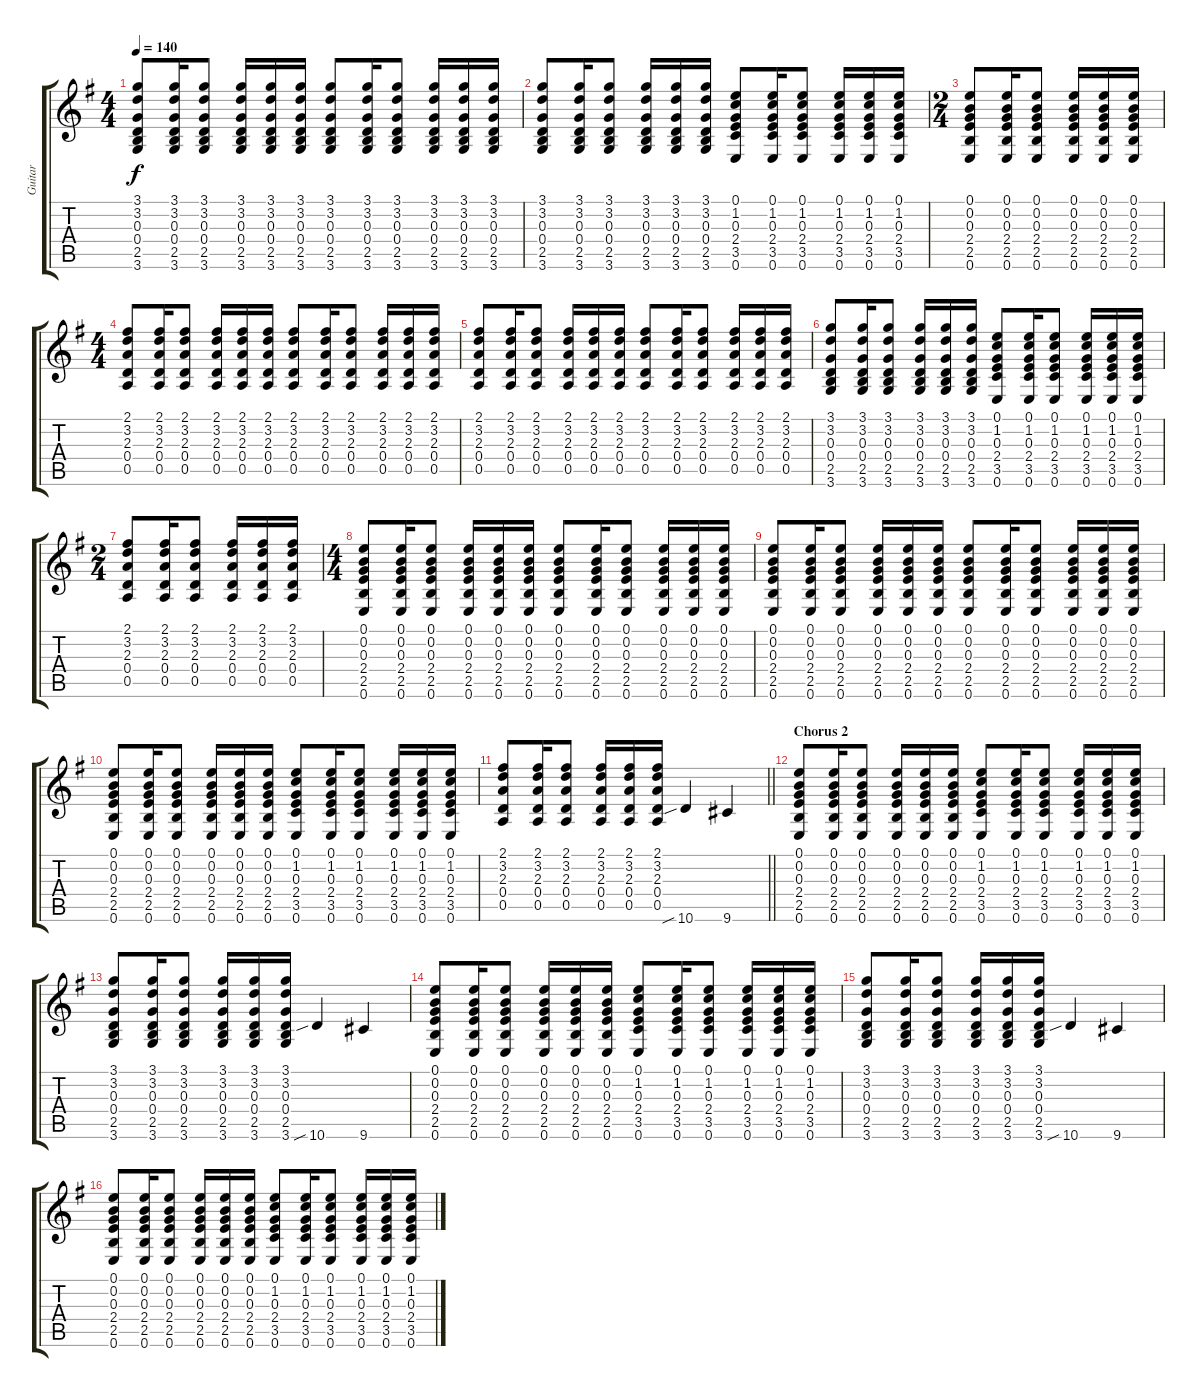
\track ("Guitar" "Guitar") {instrument distortionguitar}
\staff {score tabs}
\tuning (E4 B3 G3 D3 A2 E2) {hide}
\ts (4 4)
\tempo 140
\clef g2
\ks g
(3.1 3.2 0.3 0.4 2.5 3.6).8{dy f} (3.1 3.2 0.3 0.4 2.5 3.6).16 (3.1 3.2 0.3 0.4 2.5 3.6).8 (3.1 3.2 0.3 0.4 2.5 3.6).16 (3.1 3.2 0.3 0.4 2.5 3.6).16 (3.1 3.2 0.3 0.4 2.5 3.6).16 (3.1 3.2 0.3 0.4 2.5 3.6).8 (3.1 3.2 0.3 0.4 2.5 3.6).16 (3.1 3.2 0.3 0.4 2.5 3.6).8 (3.1 3.2 0.3 0.4 2.5 3.6).16 (3.1 3.2 0.3 0.4 2.5 3.6).16 (3.1 3.2 0.3 0.4 2.5 3.6).16 |
(3.1 3.2 0.3 0.4 2.5 3.6).8 (3.1 3.2 0.3 0.4 2.5 3.6).16 (3.1 3.2 0.3 0.4 2.5 3.6).8 (3.1 3.2 0.3 0.4 2.5 3.6).16 (3.1 3.2 0.3 0.4 2.5 3.6).16 (3.1 3.2 0.3 0.4 2.5 3.6).16 (0.1 1.2 0.3 2.4 3.5 0.6).8 (0.1 1.2 0.3 2.4 3.5 0.6).16 (0.1 1.2 0.3 2.4 3.5 0.6).8 (0.1 1.2 0.3 2.4 3.5 0.6).16 (0.1 1.2 0.3 2.4 3.5 0.6).16 (0.1 1.2 0.3 2.4 3.5 0.6).16 |
\ts (2 4)
(0.1 0.2 0.3 2.4 2.5 0.6).8 (0.1 0.2 0.3 2.4 2.5 0.6).16 (0.1 0.2 0.3 2.4 2.5 0.6).8 (0.1 0.2 0.3 2.4 2.5 0.6).16 (0.1 0.2 0.3 2.4 2.5 0.6).16 (0.1 0.2 0.3 2.4 2.5 0.6).16 |
\ts (4 4)
(2.1 3.2 2.3 0.4 0.5).8 (2.1 3.2 2.3 0.4 0.5).16 (2.1 3.2 2.3 0.4 0.5).8 (2.1 3.2 2.3 0.4 0.5).16 (2.1 3.2 2.3 0.4 0.5).16 (2.1 3.2 2.3 0.4 0.5).16 (2.1 3.2 2.3 0.4 0.5).8 (2.1 3.2 2.3 0.4 0.5).16 (2.1 3.2 2.3 0.4 0.5).8 (2.1 3.2 2.3 0.4 0.5).16 (2.1 3.2 2.3 0.4 0.5).16 (2.1 3.2 2.3 0.4 0.5).16 |
(2.1 3.2 2.3 0.4 0.5).8 (2.1 3.2 2.3 0.4 0.5).16 (2.1 3.2 2.3 0.4 0.5).8 (2.1 3.2 2.3 0.4 0.5).16 (2.1 3.2 2.3 0.4 0.5).16 (2.1 3.2 2.3 0.4 0.5).16 (2.1 3.2 2.3 0.4 0.5).8 (2.1 3.2 2.3 0.4 0.5).16 (2.1 3.2 2.3 0.4 0.5).8 (2.1 3.2 2.3 0.4 0.5).16 (2.1 3.2 2.3 0.4 0.5).16 (2.1 3.2 2.3 0.4 0.5).16 |
(3.1 3.2 0.3 0.4 2.5 3.6).8 (3.1 3.2 0.3 0.4 2.5 3.6).16 (3.1 3.2 0.3 0.4 2.5 3.6).8 (3.1 3.2 0.3 0.4 2.5 3.6).16 (3.1 3.2 0.3 0.4 2.5 3.6).16 (3.1 3.2 0.3 0.4 2.5 3.6).16 (0.1 1.2 0.3 2.4 3.5 0.6).8 (0.1 1.2 0.3 2.4 3.5 0.6).16 (0.1 1.2 0.3 2.4 3.5 0.6).8 (0.1 1.2 0.3 2.4 3.5 0.6).16 (0.1 1.2 0.3 2.4 3.5 0.6).16 (0.1 1.2 0.3 2.4 3.5 0.6).16 |
\ts (2 4)
(2.1 3.2 2.3 0.4 0.5).8 (2.1 3.2 2.3 0.4 0.5).16 (2.1 3.2 2.3 0.4 0.5).8 (2.1 3.2 2.3 0.4 0.5).16 (2.1 3.2 2.3 0.4 0.5).16 (2.1 3.2 2.3 0.4 0.5).16 |
\ts (4 4)
(0.1 0.2 0.3 2.4 2.5 0.6).8 (0.1 0.2 0.3 2.4 2.5 0.6).16 (0.1 0.2 0.3 2.4 2.5 0.6).8 (0.1 0.2 0.3 2.4 2.5 0.6).16 (0.1 0.2 0.3 2.4 2.5 0.6).16 (0.1 0.2 0.3 2.4 2.5 0.6).16 (0.1 0.2 0.3 2.4 2.5 0.6).8 (0.1 0.2 0.3 2.4 2.5 0.6).16 (0.1 0.2 0.3 2.4 2.5 0.6).8 (0.1 0.2 0.3 2.4 2.5 0.6).16 (0.1 0.2 0.3 2.4 2.5 0.6).16 (0.1 0.2 0.3 2.4 2.5 0.6).16 |
(0.1 0.2 0.3 2.4 2.5 0.6).8 (0.1 0.2 0.3 2.4 2.5 0.6).16 (0.1 0.2 0.3 2.4 2.5 0.6).8 (0.1 0.2 0.3 2.4 2.5 0.6).16 (0.1 0.2 0.3 2.4 2.5 0.6).16 (0.1 0.2 0.3 2.4 2.5 0.6).16 (0.1 0.2 0.3 2.4 2.5 0.6).8 (0.1 0.2 0.3 2.4 2.5 0.6).16 (0.1 0.2 0.3 2.4 2.5 0.6).8 (0.1 0.2 0.3 2.4 2.5 0.6).16 (0.1 0.2 0.3 2.4 2.5 0.6).16 (0.1 0.2 0.3 2.4 2.5 0.6).16 |
(0.1 0.2 0.3 2.4 2.5 0.6).8 (0.1 0.2 0.3 2.4 2.5 0.6).16 (0.1 0.2 0.3 2.4 2.5 0.6).8 (0.1 0.2 0.3 2.4 2.5 0.6).16 (0.1 0.2 0.3 2.4 2.5 0.6).16 (0.1 0.2 0.3 2.4 2.5 0.6).16 (0.1 1.2 0.3 2.4 3.5 0.6).8 (0.1 1.2 0.3 2.4 3.5 0.6).16 (0.1 1.2 0.3 2.4 3.5 0.6).8 (0.1 1.2 0.3 2.4 3.5 0.6).16 (0.1 1.2 0.3 2.4 3.5 0.6).16 (0.1 1.2 0.3 2.4 3.5 0.6).16 |
\barLineRight lightlight
(2.1 3.2 2.3 0.4 0.5).8 (2.1 3.2 2.3 0.4 0.5).16 (2.1 3.2 2.3 0.4 0.5).8 (2.1 3.2 2.3 0.4 0.5).16 (2.1 3.2 2.3 0.4 0.5).16 (2.1 3.2 2.3 0.4 0.5).16 10.6{sib}.4 9.6.4 |
\section ("" "Chorus 2")
(0.1 0.2 0.3 2.4 2.5 0.6).8 (0.1 0.2 0.3 2.4 2.5 0.6).16 (0.1 0.2 0.3 2.4 2.5 0.6).8 (0.1 0.2 0.3 2.4 2.5 0.6).16 (0.1 0.2 0.3 2.4 2.5 0.6).16 (0.1 0.2 0.3 2.4 2.5 0.6).16 (0.1 1.2 0.3 2.4 3.5 0.6).8 (0.1 1.2 0.3 2.4 3.5 0.6).16 (0.1 1.2 0.3 2.4 3.5 0.6).8 (0.1 1.2 0.3 2.4 3.5 0.6).16 (0.1 1.2 0.3 2.4 3.5 0.6).16 (0.1 1.2 0.3 2.4 3.5 0.6).16 |
(3.1 3.2 0.3 0.4 2.5 3.6).8 (3.1 3.2 0.3 0.4 2.5 3.6).16 (3.1 3.2 0.3 0.4 2.5 3.6).8 (3.1 3.2 0.3 0.4 2.5 3.6).16 (3.1 3.2 0.3 0.4 2.5 3.6).16 (3.1 3.2 0.3 0.4 2.5 3.6).16 10.6{sib}.4 9.6.4 |
(0.1 0.2 0.3 2.4 2.5 0.6).8 (0.1 0.2 0.3 2.4 2.5 0.6).16 (0.1 0.2 0.3 2.4 2.5 0.6).8 (0.1 0.2 0.3 2.4 2.5 0.6).16 (0.1 0.2 0.3 2.4 2.5 0.6).16 (0.1 0.2 0.3 2.4 2.5 0.6).16 (0.1 1.2 0.3 2.4 3.5 0.6).8 (0.1 1.2 0.3 2.4 3.5 0.6).16 (0.1 1.2 0.3 2.4 3.5 0.6).8 (0.1 1.2 0.3 2.4 3.5 0.6).16 (0.1 1.2 0.3 2.4 3.5 0.6).16 (0.1 1.2 0.3 2.4 3.5 0.6).16 |
(3.1 3.2 0.3 0.4 2.5 3.6).8 (3.1 3.2 0.3 0.4 2.5 3.6).16 (3.1 3.2 0.3 0.4 2.5 3.6).8 (3.1 3.2 0.3 0.4 2.5 3.6).16 (3.1 3.2 0.3 0.4 2.5 3.6).16 (3.1 3.2 0.3 0.4 2.5 3.6).16 10.6{sib}.4 9.6.4 |
(0.1 0.2 0.3 2.4 2.5 0.6).8 (0.1 0.2 0.3 2.4 2.5 0.6).16 (0.1 0.2 0.3 2.4 2.5 0.6).8 (0.1 0.2 0.3 2.4 2.5 0.6).16 (0.1 0.2 0.3 2.4 2.5 0.6).16 (0.1 0.2 0.3 2.4 2.5 0.6).16 (0.1 1.2 0.3 2.4 3.5 0.6).8 (0.1 1.2 0.3 2.4 3.5 0.6).16 (0.1 1.2 0.3 2.4 3.5 0.6).8 (0.1 1.2 0.3 2.4 3.5 0.6).16 (0.1 1.2 0.3 2.4 3.5 0.6).16 (0.1 1.2 0.3 2.4 3.5 0.6).16
